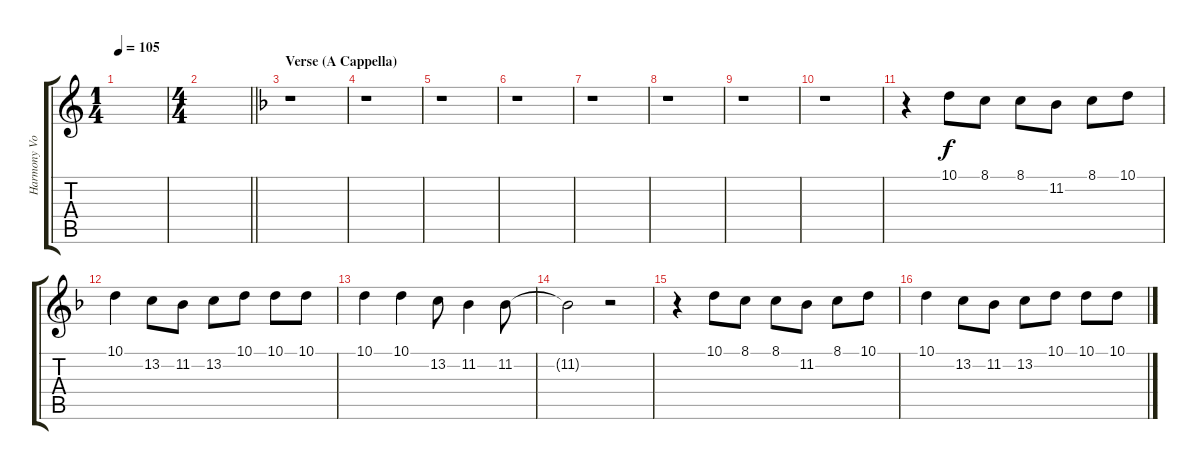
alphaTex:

\track ("Harmony Vocal" "Harmony Vo") {instrument lead6voice}
\staff {score tabs}
\tuning (E4 B3 G3 D3 A2 E2) {hide}
\ts (1 4)
\tempo 105
\clef g2
\ks c
|
\ts (4 4)
\barLineRight lightlight
|
\section ("" "Verse (A Cappella)")
\ks f
r.1 |
r.1 |
r.1 |
r.1 |
r.1 |
r.1 |
r.1 |
r.1 |
r.4 10.1.8 8.1.8 8.1.8 11.2.8 8.1.8 10.1.8 |
10.1.4 13.2.8 11.2.8 13.2.8 10.1.8 10.1.8 10.1.8 |
10.1.4 10.1.4 13.2.8 11.2.4 11.2.8 |
11.2{t}.2 r.2 |
r.4 10.1.8 8.1.8 8.1.8 11.2.8 8.1.8 10.1.8 |
10.1.4 13.2.8 11.2.8 13.2.8 10.1.8 10.1.8 10.1.8
